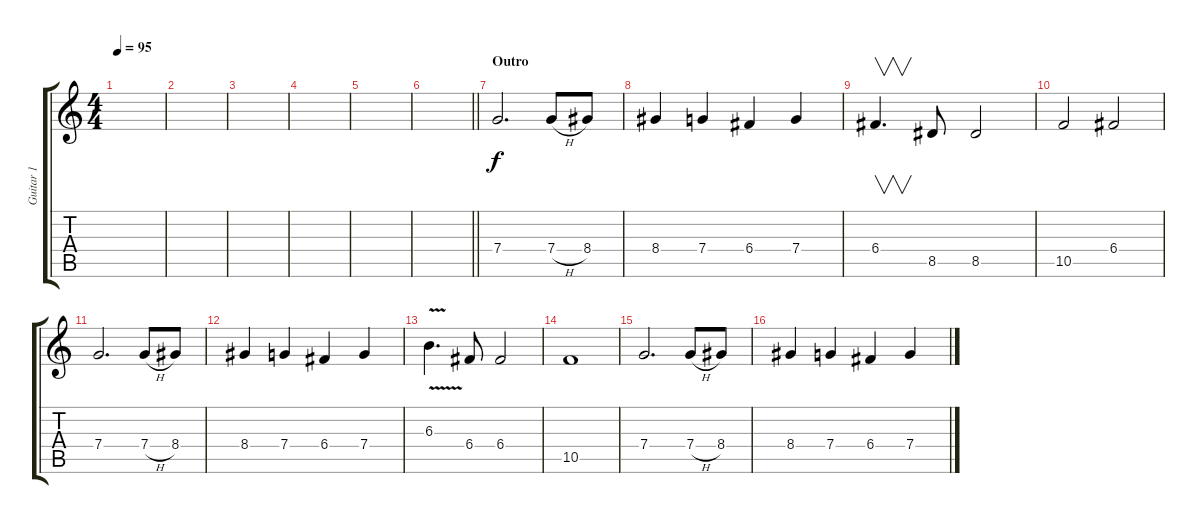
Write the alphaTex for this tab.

\track ("Guitar 1" "Guitar 1") {instrument distortionguitar}
\staff {score tabs}
\tuning (D4 A3 F3 C3 G2 D2) {hide}
\ts (4 4)
\tempo 95
\clef g2
\ks c
|
|
|
|
|
\barLineRight lightlight
|
\section ("" "Outro")
7.4.2{d} 7.4{h}.8 8.4.8 |
8.4.4 7.4.4 6.4.4 7.4.4 |
6.4.4{v d} 8.5.8 8.5.2 |
10.5.2 6.4.2 |
7.4.2{d} 7.4{h}.8 8.4.8 |
8.4.4 7.4.4 6.4.4 7.4.4 |
6.3{v}.4{d} 6.4.8 6.4.2 |
10.5.1 |
7.4.2{d} 7.4{h}.8 8.4.8 |
8.4.4 7.4.4 6.4.4 7.4.4
